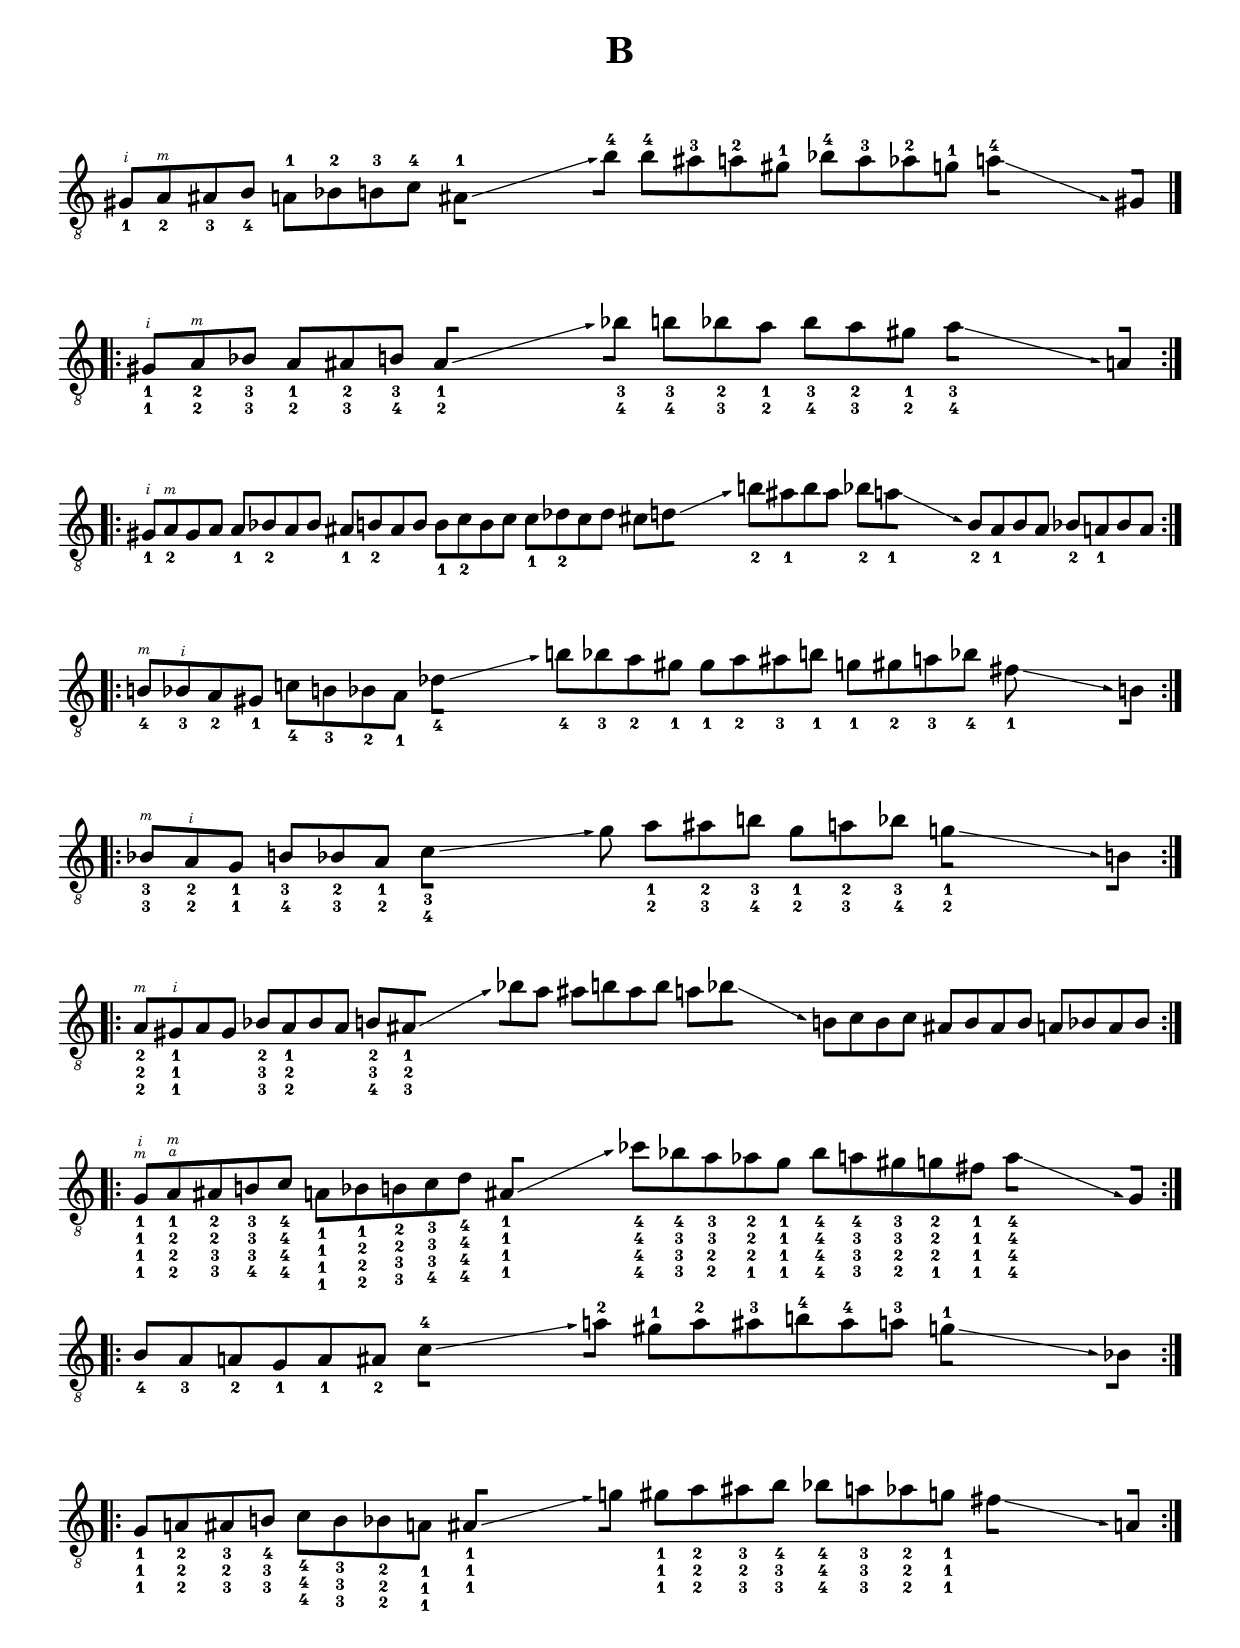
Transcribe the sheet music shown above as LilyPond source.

\version "2.19.15"

\language "deutsch"

\header {
  title = "B"
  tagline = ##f
}

\paper {
  #(set-paper-size "a4")
  top-system-spacing #'basic-distance = #15
  %top-markup-spacing #'basic-distance = #5
  markup-system-spacing #'basic-distance = #15
  system-system-spacing #'basic-distance = #16
  last-bottom-spacing #'basic-distance = #15
}

\layout {
  \context {
    \Score
    \remove "Bar_number_engraver"
  }
}

fretNumberSpanner =
#(define-music-function (parser location Text) (string?)
   #{
     \override TextSpanner.style = #'solid
     %\override TextSpanner.font-size = #-5
     \override TextSpanner.font-shape = #'normal
     \override TextSpanner.bound-details.left.stencil-align-dir-y = #CENTER
     \override TextSpanner.bound-details.left.text = \markup { #Text }
   #})

global = {
  \override Staff.TimeSignature.stencil = ##f
}

#(define RH rightHandFinger)

classicalGuitar = \relative {
  \set Staff.explicitKeySignatureVisibility = #begin-of-line-visible

  %\override Fingering.staff-padding = #'()
  \set strokeFingerOrientations = #'(up)

  \override Glissando.bound-details.right.arrow = ##t
  \override Glissando.arrow-length = #1
  \override Glissando.arrow-width = #0.3

  \defineBarLine "|.|:" #'("|." ".|:" "")

  \cadenzaOn
  gis8_1[\RH #2 a_2\RH #3 ais_3 h_4] a-1[ b-2 h-3 c-4]
  \stemDown
  \set stemLeftBeamCount = #0
  ais[]-1\glissando s s s
  \set stemRightBeamCount = #0
  h'[]-4 h-4[ ais-3 a-2 gis-1] b-4[ a-3 as-2 g-1]
  \set stemLeftBeamCount = #0
  a[]-4\glissando s s s
  \stemNeutral
  \set stemRightBeamCount = #0
  gis,![]
  \cadenzaOff
  \bar "|.|:"\break
  \cadenzaOn
  gis![_1_1\RH #2 \once \hide Accidental a_2_2\RH #3 b_3_3] a[_1_2 ais_2_3 h_3_4]
  \set stemLeftBeamCount = #0
  ais[]_1_2\glissando s s s
  \set stemRightBeamCount = #0
  b'![]_3_4 h[_3_4 b_2_3 a_1_2] b[_3_4 a_2_3 gis_1_2]
  \set stemLeftBeamCount = #0
  a[]_3_4\glissando s s s
  \set stemRightBeamCount = #0
  a,[]
  \cadenzaOff
  \bar ":|.|:"\break
  \cadenzaOn
  gis!_1[\RH #2 a_2\RH #3 gis a] a_1[ b_2 a b]
  ais_1[ h_2 ais h] h_1[ c_2 h c] c_1[ des_2 c des]
  cis[ \set stemRightBeamCount = #1 d]\glissando s s s
  h'_2[ ais_1 h ais] b_2[ \set stemRightBeamCount = #1 a_1]\glissando s s s
  h,_2[ ais_1 h ais] b_2[ a_1 b a]
  \cadenzaOff
  \bar ":|.|:"\break
  \cadenzaOn
  h_4[\RH #3 b_3\RH #2 a_2 gis!_1] c_4[ h_3 b_2 a_1]
  \set stemLeftBeamCount = #0
  des_4[]\glissando s s s
  h'_4[ b_3 a_2 gis!_1] gis_1[ a_2 ais_3 h_1] g_1[ gis_2 a_3 b_4]
  \set stemLeftBeamCount = #0
  fis_1\glissando s s s
  \set stemRightBeamCount = #0
  h,[]
  \cadenzaOff
  \bar ":|.|:"\break
  \cadenzaOn
  b_3_3[\RH #3 a_2_2\RH #2 gis_1_1] h_3_4[ b_2_3 a_1_2]
  \set stemLeftBeamCount = #0
  c[]_3_4\glissando s s s
  \set stemRightBeamCount = #0
  gis' a_1_2[ ais_2_3 h_3_4] gis_1_2[ a_2_3 b_3_4]
  \set stemLeftBeamCount = #0
  g_1_2[]\glissando s s s
  \set stemRightBeamCount = #0
  h,[]
  \cadenzaOff
  \bar ":|.|:"\break
  \cadenzaOn
  a_2_2_2[\RH #3 gis!_1_1_1\RH #2 a gis] b_2_3_3[ a_1_2_2 b a]
  h_2_3_4[ \set stemRightBeamCount = #1 ais_1_2_3]\glissando s s s
  \set stemLeftBeamCount = #1 b'![ a]
  ais[ h ais h] a[ \set stemRightBeamCount = #1 b]\glissando s s s
  h,![ c h c] ais![ h ais h] a[ b a b]
  \cadenzaOff
  \bar ":|.|:"\break
  \cadenzaOn
  gis_1_1_1_1[\RH #3 \RH #2 a_1_2_2_2\RH #4 \RH #3 ais_2_2_3_3 h_3_3_3_4 c_4_4_4_4]
  a_1_1_1_1[ b_1_2_2_2 h_2_2_3_3 c_3_3_3_4 des_4_4_4_4]
  \set stemLeftBeamCount = #0
  ais[]_1_1_1_1\glissando s s s
  ces'_4_4_4_4[ b!_4_3_3_3 a_3_3_2_2 as_2_2_2_1 g_1_1_1_1]
  b_4_4_4_4[ a_4_3_3_3 gis_3_3_2_2 g_2_2_2_1 fis!_1_1_1_1]
  \set stemLeftBeamCount = #0
  a[]_4_4_4_4\glissando s s s
  \set stemRightBeamCount = #0
  gis,[]
  \cadenzaOff
  \bar ":|.|:"\break
  \cadenzaOn
  h_4[ ais_3 a_2 gis_1 a_1 ais_2]
  \set stemLeftBeamCount = #0
  c-4[]\glissando s s s
  \set stemRightBeamCount = #0
  a'!-2[] gis-1[ a-2 ais-3 h-4 ais-4 a-3]
  \set stemLeftBeamCount = #0
  g-1[]\glissando s s s
  \set stemRightBeamCount = #0
  b,[]
  \cadenzaOff
  \bar ":|.|:"\break
  \cadenzaOn
  gis_1_1_1[ a_2_2_2 ais_3_2_3 h_4_3_3] c_4_4_4[ h_3_3_3 b_2_2_2 a_1_1_1]
  \set stemLeftBeamCount = #0
  ais_1_1_1[]\glissando s s s
  \set stemRightBeamCount = #0
  g'![] gis_1_1_1[ a_2_2_2 ais_3_2_3 h_4_3_3] b_4_4_4[ a_3_3_3 as_2_2_2 g_1_1_1]
  \set stemLeftBeamCount = #0
  fis![]\glissando s s s
  \set stemRightBeamCount = #0
  a,[]
  \cadenzaOff
  \bar ":|.|:"\break
  \cadenzaOn
}

\score {
  \new Staff {
    \global
    \clef "treble_8"
    \classicalGuitar
  }
  \layout {
    indent = #0
    ragged-right = ##f
    ragged-last = ##f
  }
}
